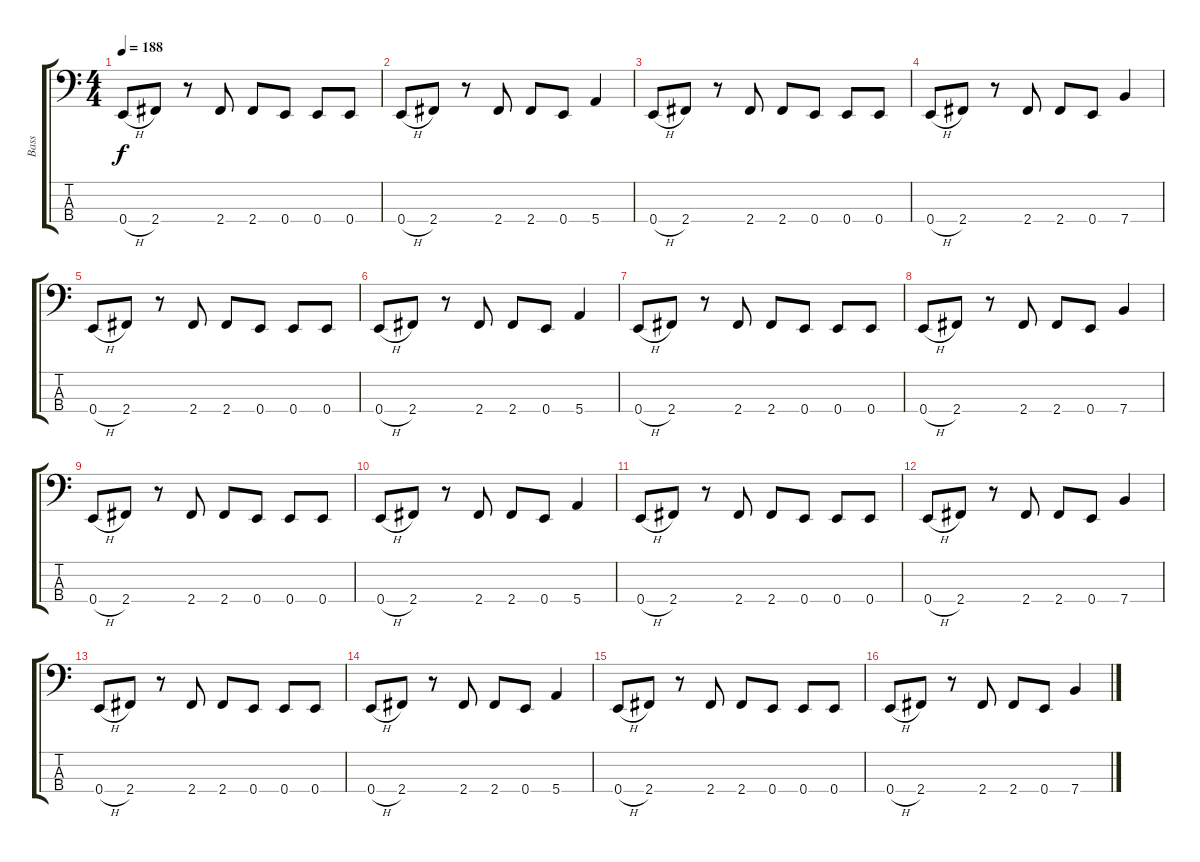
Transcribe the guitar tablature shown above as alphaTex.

\track ("Bass" "Bass") {instrument electricbassfinger}
\staff {score tabs}
\tuning (G2 D2 A1 E1) {hide}
\ts (4 4)
\tempo 188
\clef f4
\ks c
0.4{h}.8{dy f} 2.4.8 r.8 2.4.8 2.4.8 0.4.8 0.4.8 0.4.8 |
0.4{h}.8 2.4.8 r.8 2.4.8 2.4.8 0.4.8 5.4.4 |
0.4{h}.8 2.4.8 r.8 2.4.8 2.4.8 0.4.8 0.4.8 0.4.8 |
0.4{h}.8 2.4.8 r.8 2.4.8 2.4.8 0.4.8 7.4.4 |
0.4{h}.8 2.4.8 r.8 2.4.8 2.4.8 0.4.8 0.4.8 0.4.8 |
0.4{h}.8 2.4.8 r.8 2.4.8 2.4.8 0.4.8 5.4.4 |
0.4{h}.8 2.4.8 r.8 2.4.8 2.4.8 0.4.8 0.4.8 0.4.8 |
0.4{h}.8 2.4.8 r.8 2.4.8 2.4.8 0.4.8 7.4.4 |
0.4{h}.8 2.4.8 r.8 2.4.8 2.4.8 0.4.8 0.4.8 0.4.8 |
0.4{h}.8 2.4.8 r.8 2.4.8 2.4.8 0.4.8 5.4.4 |
0.4{h}.8 2.4.8 r.8 2.4.8 2.4.8 0.4.8 0.4.8 0.4.8 |
0.4{h}.8 2.4.8 r.8 2.4.8 2.4.8 0.4.8 7.4.4 |
0.4{h}.8 2.4.8 r.8 2.4.8 2.4.8 0.4.8 0.4.8 0.4.8 |
0.4{h}.8 2.4.8 r.8 2.4.8 2.4.8 0.4.8 5.4.4 |
0.4{h}.8 2.4.8 r.8 2.4.8 2.4.8 0.4.8 0.4.8 0.4.8 |
0.4{h}.8 2.4.8 r.8 2.4.8 2.4.8 0.4.8 7.4.4
